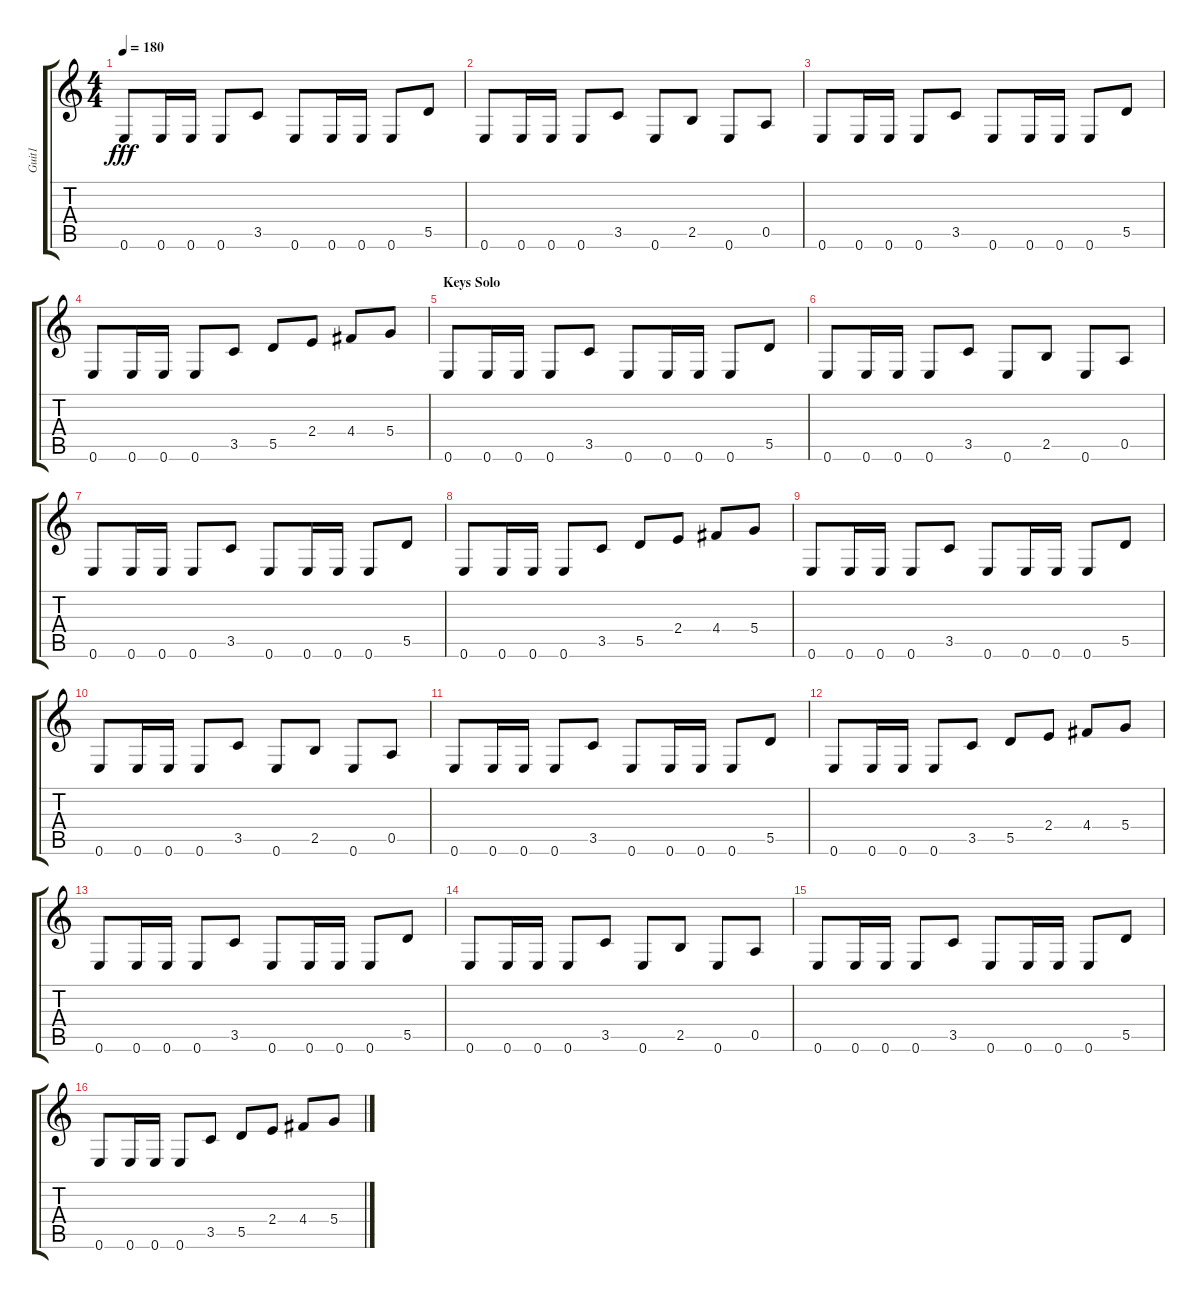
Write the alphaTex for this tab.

\track ("Guit1" "Guit1") {instrument electricguitarclean}
\staff {score tabs}
\tuning (E4 B3 G3 D3 A2 E2) {hide}
\ts (4 4)
\tempo 180
\clef g2
\ks c
0.6.8{dy fff} 0.6.16 0.6.16 0.6.8 3.5.8 0.6.8 0.6.16 0.6.16 0.6.8 5.5.8 |
0.6.8 0.6.16 0.6.16 0.6.8 3.5.8 0.6.8 2.5.8 0.6.8 0.5.8 |
0.6.8 0.6.16 0.6.16 0.6.8 3.5.8 0.6.8 0.6.16 0.6.16 0.6.8 5.5.8 |
0.6.8 0.6.16 0.6.16 0.6.8 3.5.8 5.5.8 2.4.8 4.4.8 5.4.8 |
\section ("" "Keys Solo")
0.6.8 0.6.16 0.6.16 0.6.8 3.5.8 0.6.8 0.6.16 0.6.16 0.6.8 5.5.8 |
0.6.8 0.6.16 0.6.16 0.6.8 3.5.8 0.6.8 2.5.8 0.6.8 0.5.8 |
0.6.8 0.6.16 0.6.16 0.6.8 3.5.8 0.6.8 0.6.16 0.6.16 0.6.8 5.5.8 |
0.6.8 0.6.16 0.6.16 0.6.8 3.5.8 5.5.8 2.4.8 4.4.8 5.4.8 |
0.6.8 0.6.16 0.6.16 0.6.8 3.5.8 0.6.8 0.6.16 0.6.16 0.6.8 5.5.8 |
0.6.8 0.6.16 0.6.16 0.6.8 3.5.8 0.6.8 2.5.8 0.6.8 0.5.8 |
0.6.8 0.6.16 0.6.16 0.6.8 3.5.8 0.6.8 0.6.16 0.6.16 0.6.8 5.5.8 |
0.6.8 0.6.16 0.6.16 0.6.8 3.5.8 5.5.8 2.4.8 4.4.8 5.4.8 |
0.6.8 0.6.16 0.6.16 0.6.8 3.5.8 0.6.8 0.6.16 0.6.16 0.6.8 5.5.8 |
0.6.8 0.6.16 0.6.16 0.6.8 3.5.8 0.6.8 2.5.8 0.6.8 0.5.8 |
0.6.8 0.6.16 0.6.16 0.6.8 3.5.8 0.6.8 0.6.16 0.6.16 0.6.8 5.5.8 |
0.6.8 0.6.16 0.6.16 0.6.8 3.5.8 5.5.8 2.4.8 4.4.8 5.4.8
